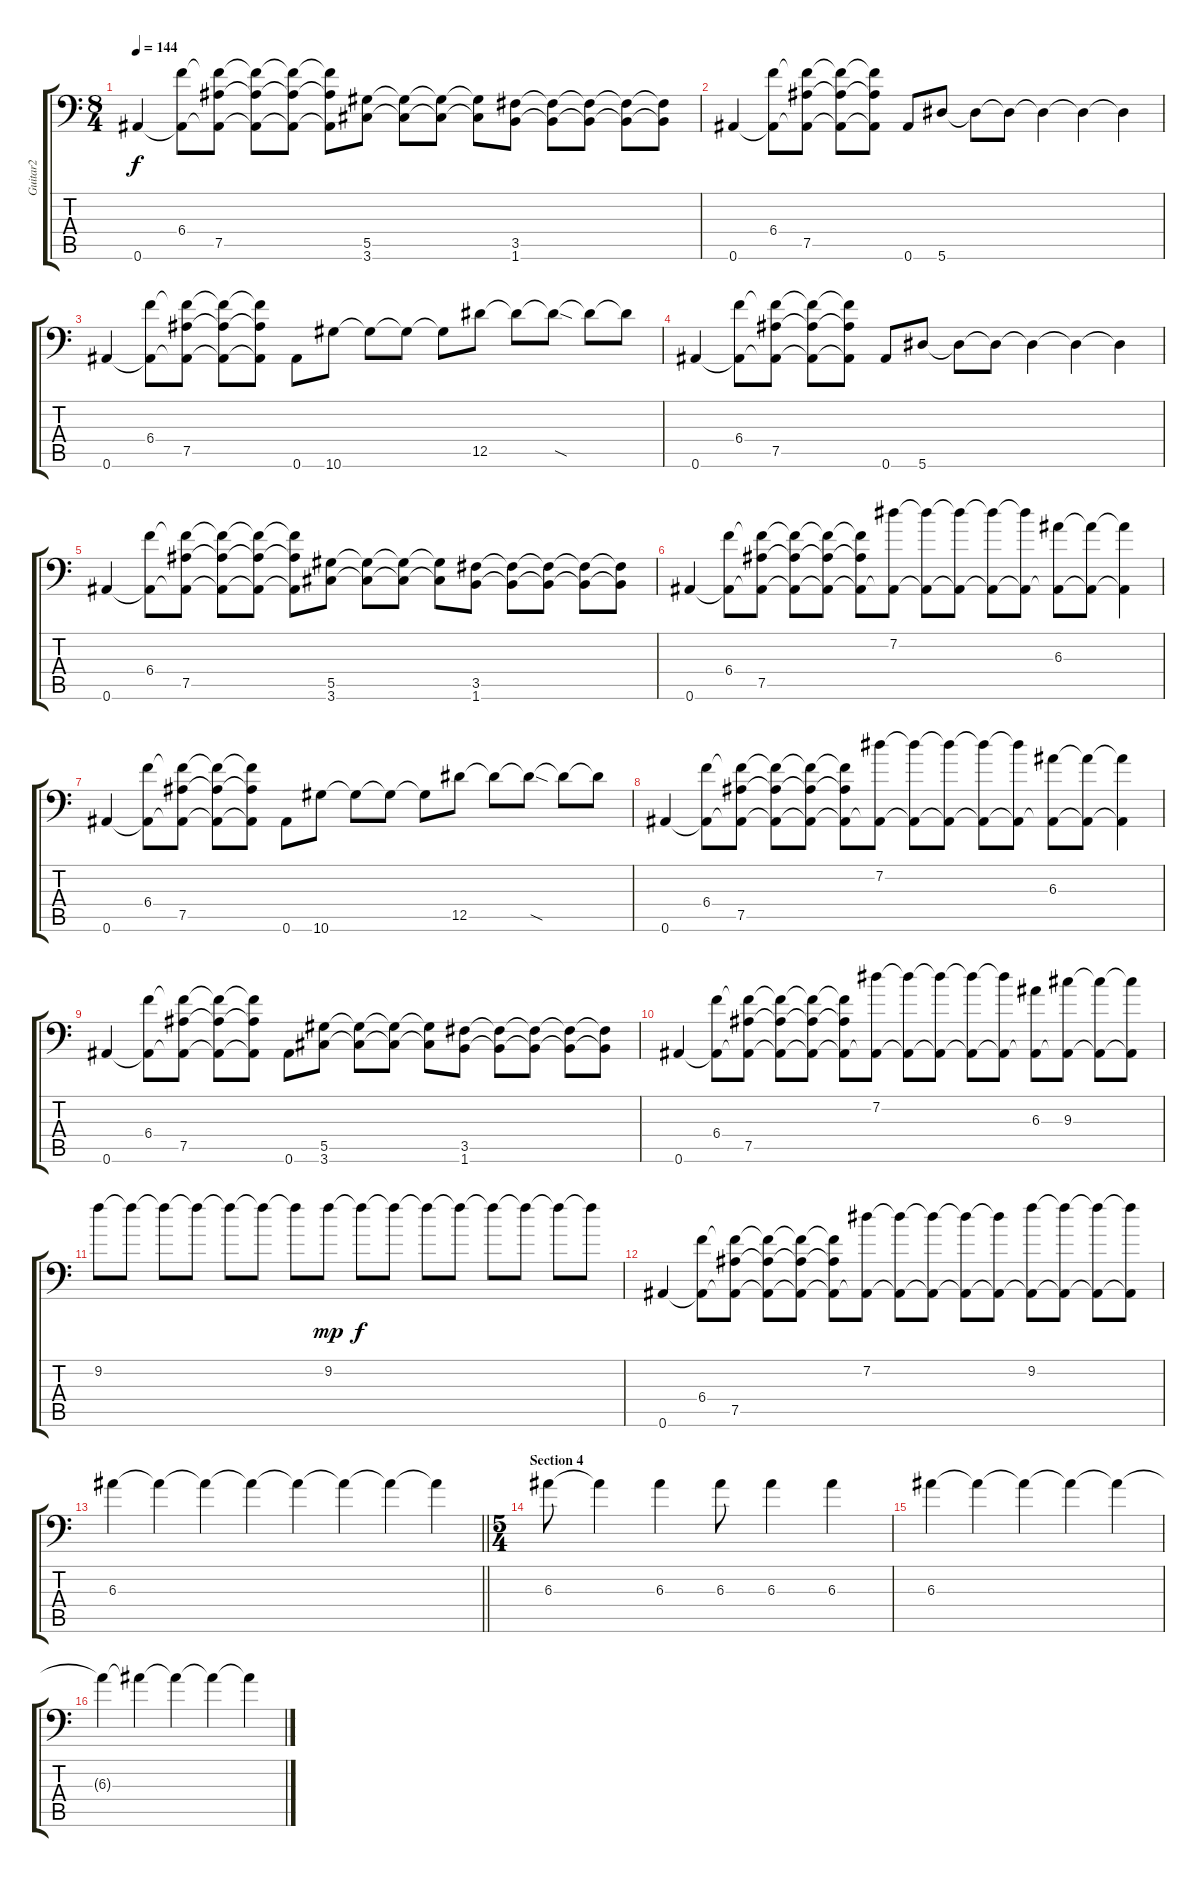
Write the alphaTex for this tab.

\track ("Guitar2" "Guitar2") {instrument overdrivenguitar}
\staff {score tabs}
\tuning (B3 Ab3 E3 B2 Eb2 Bb1) {hide}
\ts (8 4)
\tempo 144
\clef f4
\ks c
0.6.4{dy f} (6.4 0.6{t}).8 (6.4{t} 7.5 0.6{t}).8 (6.4{t} 7.5{t} 0.6{t}).8 (6.4{t} 7.5{t} 0.6{t}).8 (6.4{t} 7.5{t} 0.6{t}).8 (5.5 3.6).8 (5.5{t} 3.6{t}).8 (5.5{t} 3.6{t}).8 (5.5{t} 3.6{t}).8 (3.5 1.6).8 (3.5{t} 1.6{t}).8 (3.5{t} 1.6{t}).8 (3.5{t} 1.6{t}).8 (3.5{t} 1.6{t}).8 |
0.6.4 (6.4 0.6{t}).8 (6.4{t} 7.5 0.6{t}).8 (6.4{t} 7.5{t} 0.6{t}).8 (6.4{t} 7.5{t} 0.6{t}).8 0.6.8 5.6.8 5.6{t}.8 5.6{t}.8 5.6{t}.4 5.6{t}.4 5.6{t}.4 |
0.6.4 (6.4 0.6{t}).8 (6.4{t} 7.5 0.6{t}).8 (6.4{t} 7.5{t} 0.6{t}).8 (6.4{t} 7.5{t} 0.6{t}).8 0.6.8 10.6.8 10.6{t}.8 10.6{t}.8 10.6{t}.8 12.5.8 12.5{t}.8 12.5{sod t}.8 12.5{t}.8 12.5{t}.8 |
0.6.4 (6.4 0.6{t}).8 (6.4{t} 7.5 0.6{t}).8 (6.4{t} 7.5{t} 0.6{t}).8 (6.4{t} 7.5{t} 0.6{t}).8 0.6.8 5.6.8 5.6{t}.8 5.6{t}.8 5.6{t}.4 5.6{t}.4 5.6{t}.4 |
0.6.4 (6.4 0.6{t}).8 (6.4{t} 7.5 0.6{t}).8 (6.4{t} 7.5{t} 0.6{t}).8 (6.4{t} 7.5{t} 0.6{t}).8 (6.4{t} 7.5{t} 0.6{t}).8 (5.5 3.6).8 (5.5{t} 3.6{t}).8 (5.5{t} 3.6{t}).8 (5.5{t} 3.6{t}).8 (3.5 1.6).8 (3.5{t} 1.6{t}).8 (3.5{t} 1.6{t}).8 (3.5{t} 1.6{t}).8 (3.5{t} 1.6{t}).8 |
0.6.4 (6.4 0.6{t}).8 (6.4{t} 7.5 0.6{t}).8 (6.4{t} 7.5{t} 0.6{t}).8 (6.4{t} 7.5{t} 0.6{t}).8 (6.4{t} 7.5{t} 0.6{t}).8 (7.2 0.6{t}).8{instrument overdrivenguitar} (7.2{t} 0.6{t}).8 (7.2{t} 0.6{t}).8 (7.2{t} 0.6{t}).8 (7.2{t} 0.6{t}).8 (6.3 0.6{t}).8 (6.3{t} 0.6{t}).8 (6.3{t} 0.6{t}).4 |
0.6.4{instrument overdrivenguitar} (6.4 0.6{t}).8 (6.4{t} 7.5 0.6{t}).8 (6.4{t} 7.5{t} 0.6{t}).8 (6.4{t} 7.5{t} 0.6{t}).8 0.6.8 10.6.8 10.6{t}.8 10.6{t}.8 10.6{t}.8 12.5.8 12.5{t}.8 12.5{sod t}.8 12.5{t}.8 12.5{t}.8 |
0.6.4 (6.4 0.6{t}).8 (6.4{t} 7.5 0.6{t}).8 (6.4{t} 7.5{t} 0.6{t}).8 (6.4{t} 7.5{t} 0.6{t}).8 (6.4{t} 7.5{t} 0.6{t}).8 (7.2 0.6{t}).8{instrument overdrivenguitar} (7.2{t} 0.6{t}).8 (7.2{t} 0.6{t}).8 (7.2{t} 0.6{t}).8 (7.2{t} 0.6{t}).8 (6.3 0.6{t}).8 (6.3{t} 0.6{t}).8 (6.3{t} 0.6{t}).4 |
0.6.4{instrument overdrivenguitar} (6.4 0.6{t}).8 (6.4{t} 7.5 0.6{t}).8 (6.4{t} 7.5{t} 0.6{t}).8 (6.4{t} 7.5{t} 0.6{t}).8 0.6.8 (5.5 3.6).8 (5.5{t} 3.6{t}).8 (5.5{t} 3.6{t}).8 (5.5{t} 3.6{t}).8 (3.5 1.6).8 (3.5{t} 1.6{t}).8 (3.5{t} 1.6{t}).8 (3.5{t} 1.6{t}).8 (3.5{t} 1.6{t}).8 |
0.6.4 (6.4 0.6{t}).8 (6.4{t} 7.5 0.6{t}).8 (6.4{t} 7.5{t} 0.6{t}).8 (6.4{t} 7.5{t} 0.6{t}).8 (6.4{t} 7.5{t} 0.6{t}).8 (7.2 0.6{t}).8{instrument overdrivenguitar} (7.2{t} 0.6{t}).8 (7.2{t} 0.6{t}).8 (7.2{t} 0.6{t}).8 (7.2{t} 0.6{t}).8 (6.3 0.6{t}).8 (9.3 0.6{t}).8 (9.3{t} 0.6{t}).8 (9.3{t} 0.6{t}).8 |
9.2.8 9.2{t}.8 9.2{t}.8 9.2{t}.8 9.2{t}.8 9.2{t}.8 9.2{t}.8 9.2.8{dy mp} 9.2{t}.8{dy f} 9.2{t}.8 9.2{t}.8 9.2{t}.8 9.2{t}.8 9.2{t}.8 9.2{t}.8 9.2{t}.8 |
0.6.4{instrument overdrivenguitar} (6.4 0.6{t}).8 (6.4{t} 7.5 0.6{t}).8 (6.4{t} 7.5{t} 0.6{t}).8 (6.4{t} 7.5{t} 0.6{t}).8 (6.4{t} 7.5{t} 0.6{t}).8 (7.2 0.6{t}).8{instrument overdrivenguitar} (7.2{t} 0.6{t}).8 (7.2{t} 0.6{t}).8 (7.2{t} 0.6{t}).8 (7.2{t} 0.6{t}).8 (9.2 0.6{t}).8 (9.2{t} 0.6{t}).8 (9.2{t} 0.6{t}).8 (9.2{t} 0.6{t}).8 |
\barLineRight lightlight
6.3.4 6.3{t}.4 6.3{t}.4 6.3{t}.4 6.3{t}.4 6.3{t}.4 6.3{t}.4 6.3{t}.4 |
\ts (5 4)
\section ("" "Section 4")
6.3.8{instrument overdrivenguitar} 6.3{t}.4 6.3.4 6.3.8 6.3.4 6.3.4 |
6.3.4 6.3{t}.4 6.3{t}.4 6.3{t}.4 6.3{t}.4 |
6.3{t}.4 6.3{t}.4 6.3{t}.4 6.3{t}.4 6.3{t}.4
